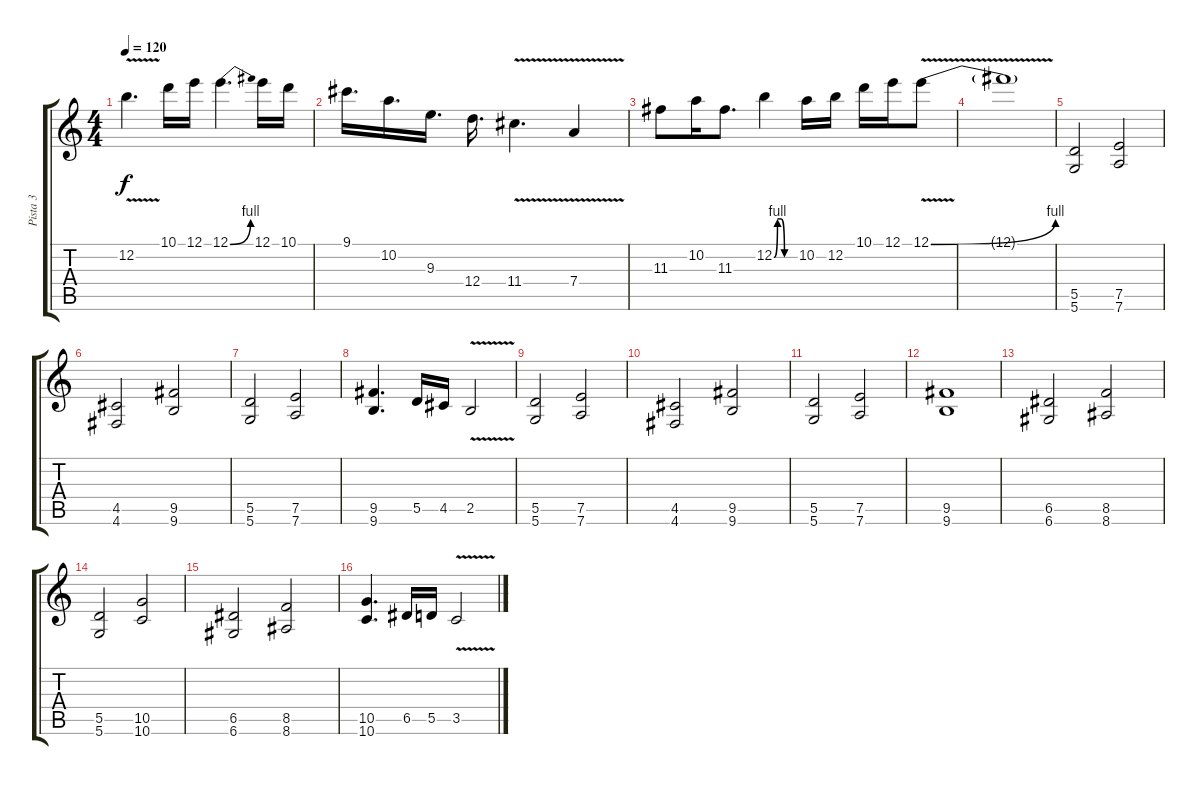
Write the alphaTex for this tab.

\track ("Pista 3" "Pista 3") {instrument overdrivenguitar}
\staff {score tabs}
\tuning (E4 B3 G3 D3 A2 D2) {hide}
\ts (4 4)
\tempo 120
\clef g2
\ks c
12.2{v}.4{d dy f} 10.1.16 12.1.16 12.1{be (bend 0 0 60 4)}.4{d} 12.1.16 10.1.16 |
9.1.16{d} 10.2.16{d} 9.3.16{d} 12.4.16{d} 11.4{v}.4{d} 7.4{v}.4 |
11.3.8 10.2.16 11.3.8{d} 12.2{be (custom 0 0 10 4 20 4 30 0 60 0)}.4 10.2.16 12.2.16 10.1.16 12.1.16 12.1{be (bend 0 0 60 4) v}.8 |
12.1{t}.1 |
(5.5 5.6).2 (7.5 7.6).2 |
(4.5 4.6).2 (9.5 9.6).2 |
(5.5 5.6).2 (7.5 7.6).2 |
(9.5 9.6).4{d} 5.5.16 4.5.16 2.5{v}.2 |
(5.5 5.6).2 (7.5 7.6).2 |
(4.5 4.6).2 (9.5 9.6).2 |
(5.5 5.6).2 (7.5 7.6).2 |
(9.5 9.6).1 |
(6.5 6.6).2 (8.5 8.6).2 |
(5.5 5.6).2 (10.5 10.6).2 |
(6.5 6.6).2 (8.5 8.6).2 |
(10.5 10.6).4{d} 6.5.16 5.5.16 3.5{v}.2
